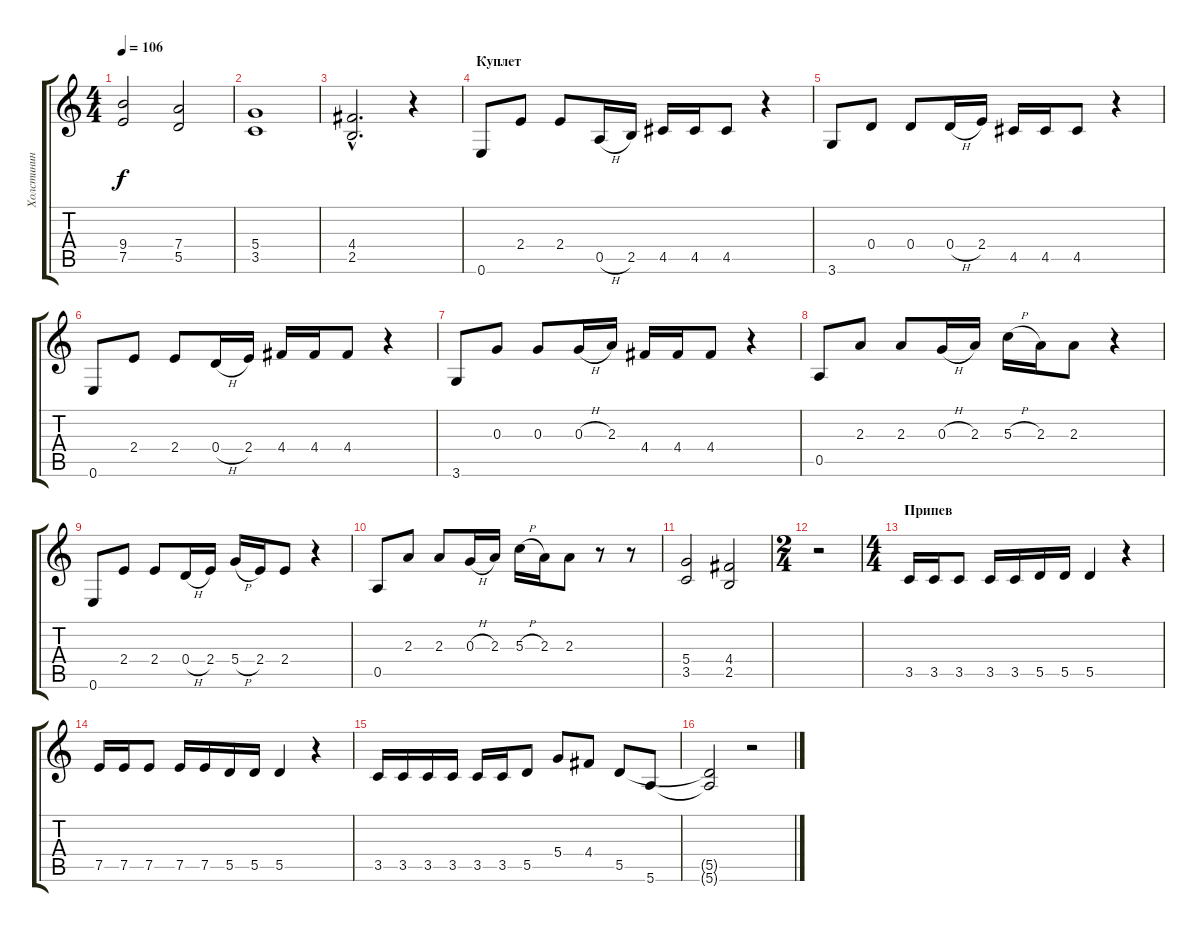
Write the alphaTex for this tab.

\track ("Холстинин" "Холстинин") {instrument distortionguitar}
\staff {score tabs}
\tuning (E4 B3 G3 D3 A2 E2) {hide}
\ts (4 4)
\tempo 106
\clef g2
\ks c
(9.4 7.5).2{dy f} (7.4 5.5).2 |
(5.4 3.5).1 |
(4.4{hac} 2.5{hac}).2{d} r.4 |
\section ("" "Куплет")
0.6.8 2.4.8 2.4.8 0.5{h}.16 2.5.16 4.5.16 4.5.16 4.5.8 r.4 |
3.6.8 0.4.8 0.4.8 0.4{h}.16 2.4.16 4.5.16 4.5.16 4.5.8 r.4 |
0.6.8 2.4.8 2.4.8 0.4{h}.16 2.4.16 4.4.16 4.4.16 4.4.8 r.4 |
3.6.8 0.3.8 0.3.8 0.3{h}.16 2.3.16 4.4.16 4.4.16 4.4.8 r.4 |
0.5.8 2.3.8 2.3.8 0.3{h}.16 2.3.16 5.3{h}.16 2.3.16 2.3.8 r.4 |
0.6.8 2.4.8 2.4.8 0.4{h}.16 2.4.16 5.4{h}.16 2.4.16 2.4.8 r.4 |
0.5.8 2.3.8 2.3.8 0.3{h}.16 2.3.16 5.3{h}.16 2.3.16 2.3.8 r.8 r.8 |
(5.4 3.5).2 (4.4 2.5).2 |
\ts (2 4)
r.2 |
\ts (4 4)
\section ("" "Припев")
3.5.16 3.5.16 3.5.8 3.5.16 3.5.16 5.5.16 5.5.16 5.5.4 r.4 |
7.5.16 7.5.16 7.5.8 7.5.16 7.5.16 5.5.16 5.5.16 5.5.4 r.4 |
3.5.16 3.5.16 3.5.16 3.5.16 3.5.16 3.5.16 5.5.8 5.4.8 4.4.8 5.5.8 5.6.8 |
(5.5{t} 5.6{t}).2 r.2
